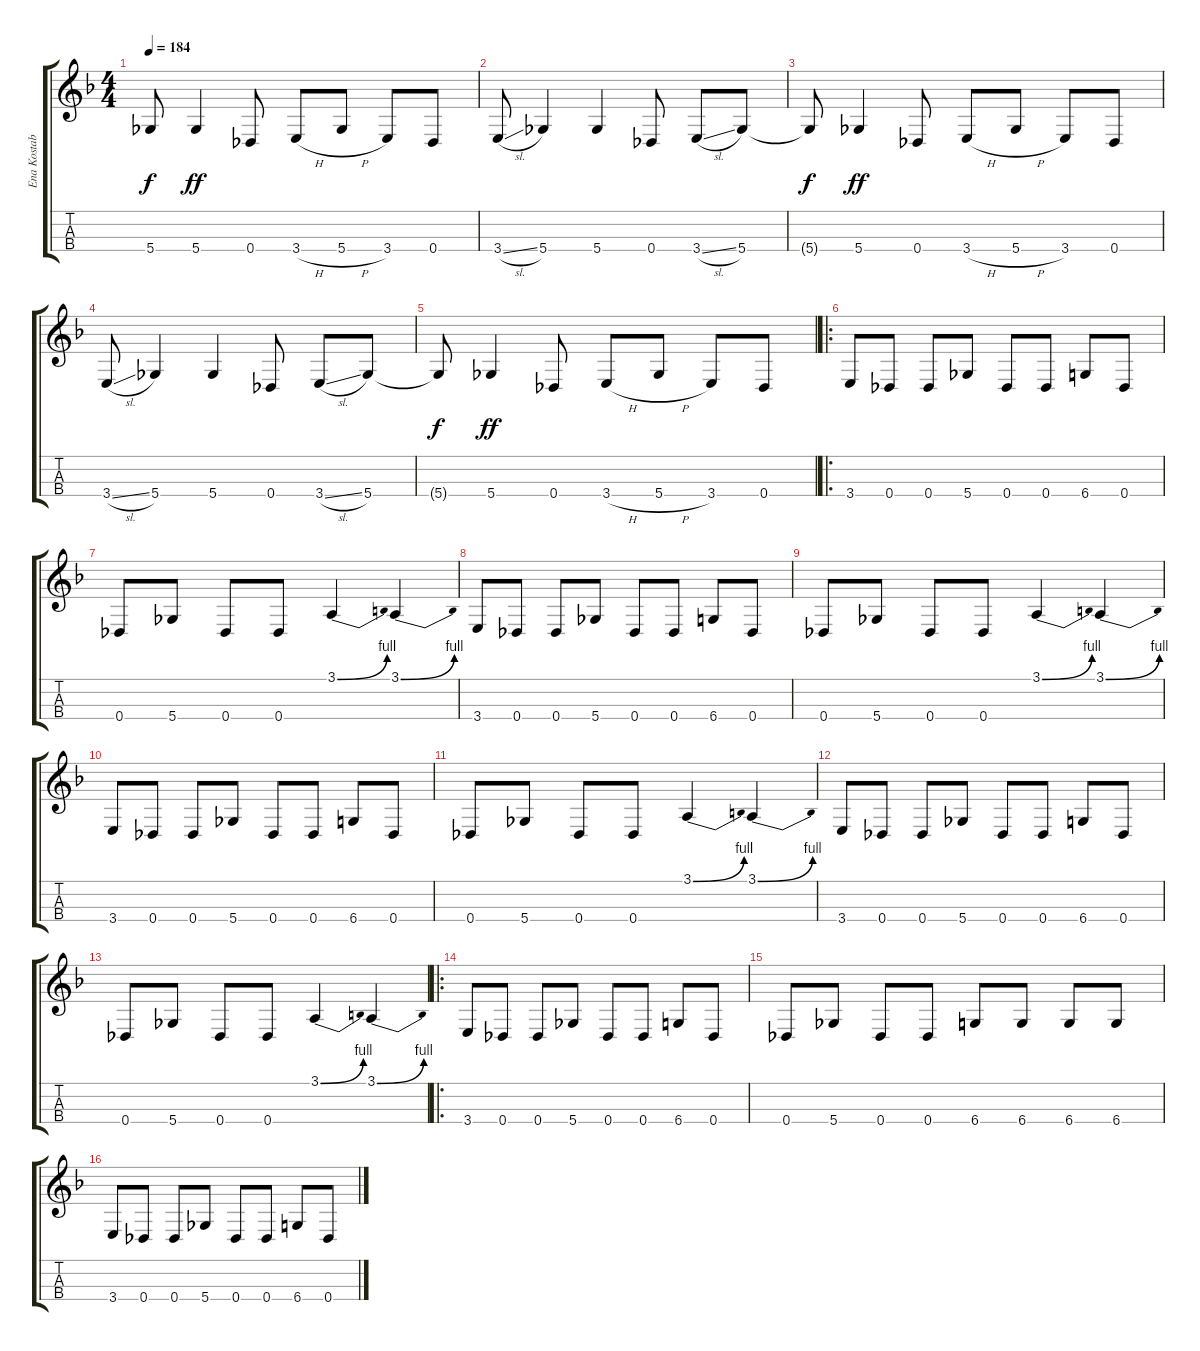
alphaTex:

\track ("Ena Kostabi " "Ena Kostab") {instrument electricbassfinger}
\staff {score tabs}
\tuning (Gb2 Db2 Ab1 Db2) {hide}
\ts (4 4)
\tempo 184
\clef g2
\ks f
5.4{t}.8{dy f} 5.4.4{dy ff} 0.4.8 3.4{h}.8 5.4{h}.8 3.4.8 0.4.8 |
3.4{sl}.8 5.4.4 5.4.4 0.4.8 3.4{sl}.8 5.4.8 |
5.4{t}.8{dy f} 5.4.4{dy ff} 0.4.8 3.4{h}.8 5.4{h}.8 3.4.8 0.4.8 |
3.4{sl}.8 5.4.4 5.4.4 0.4.8 3.4{sl}.8 5.4.8 |
5.4{t}.8{dy f} 5.4.4{dy ff} 0.4.8 3.4{h}.8 5.4{h}.8 3.4.8 0.4.8 |
\ro
3.4.8 0.4.8 0.4.8 5.4.8 0.4.8 0.4.8 6.4.8 0.4.8 |
0.4.8 5.4.8 0.4.8 0.4.8 3.1{be (bend 0 0 60 4)}.4 3.1{be (bend 0 0 60 4)}.4 |
3.4.8 0.4.8 0.4.8 5.4.8 0.4.8 0.4.8 6.4.8 0.4.8 |
0.4.8 5.4.8 0.4.8 0.4.8 3.1{be (bend 0 0 60 4)}.4 3.1{be (bend 0 0 60 4)}.4 |
3.4.8 0.4.8 0.4.8 5.4.8 0.4.8 0.4.8 6.4.8 0.4.8 |
0.4.8 5.4.8 0.4.8 0.4.8 3.1{be (bend 0 0 60 4)}.4 3.1{be (bend 0 0 60 4)}.4 |
3.4.8 0.4.8 0.4.8 5.4.8 0.4.8 0.4.8 6.4.8 0.4.8 |
0.4.8 5.4.8 0.4.8 0.4.8 3.1{be (bend 0 0 60 4)}.4 3.1{be (bend 0 0 60 4)}.4 |
\ro
3.4.8 0.4.8 0.4.8 5.4.8 0.4.8 0.4.8 6.4.8 0.4.8 |
0.4.8 5.4.8 0.4.8 0.4.8 6.4.8 6.4.8 6.4.8 6.4.8 |
3.4.8 0.4.8 0.4.8 5.4.8 0.4.8 0.4.8 6.4.8 0.4.8
